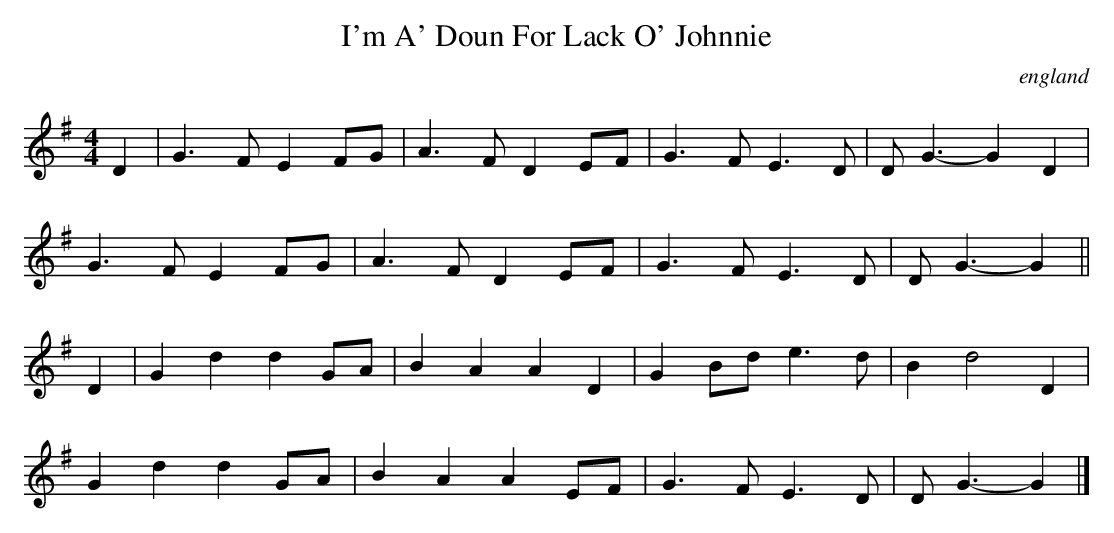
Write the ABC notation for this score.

X:1
T:I'm A' Doun For Lack O' Johnnie
O:england
M:4/4
L:1/8
K:G
D2|G3 F E2 FG|A3 F D2 EF|G3 F E3 D|D G3- G2 D2|
G3 F E2 FG|A3 F D2 EF|G3 F E3 D|D G3- G2||
D2|G2 d2 d2 GA|B2 A2 A2 D2|G2 Bd e3 d|B2 d4 D2|
G2 d2 d2 GA|B2 A2 A2 EF|G3 F E3 D|D G3- G2|]
